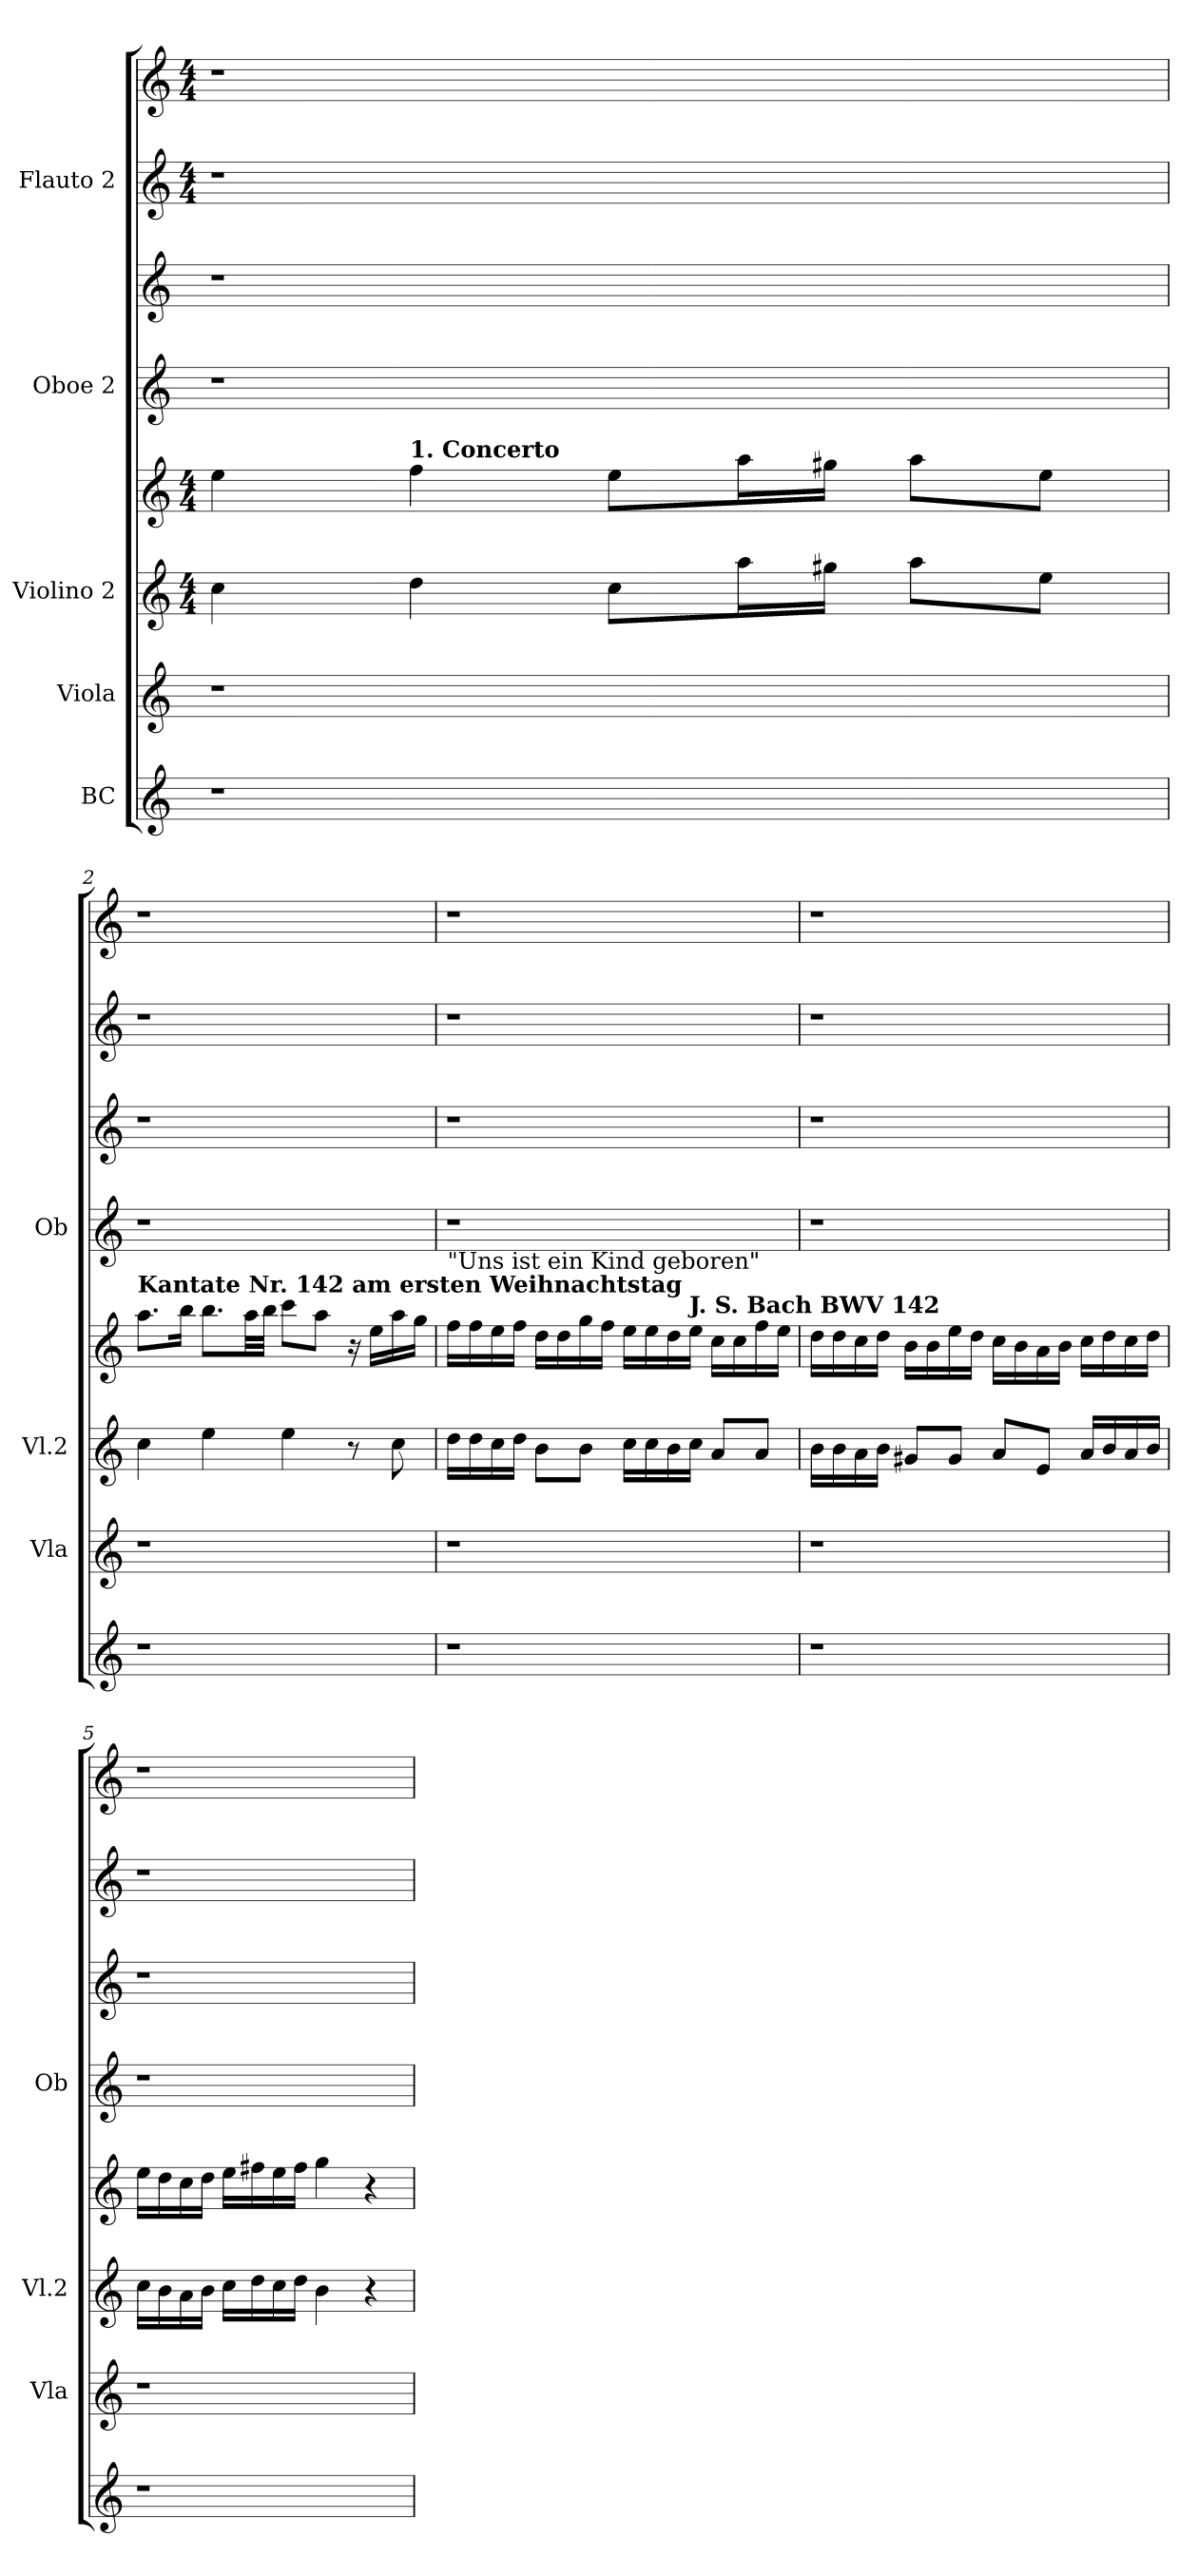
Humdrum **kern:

**kern	**kern	**kern	**kern	**kern	**kern	**kern	**kern
*part5	*part4	*part3	*part3	*part2	*part2	*part1	*part1
*staff8	*staff7	*staff6	*staff5	*staff4	*staff3	*staff2	*staff1
*I"BC	*I"Viola	*I"Violino 2	*	*I"Oboe 2	*	*I"Flauto 2	*
*	*I'Vla	*I'Vl.2	*	*I'Ob	*	*	*
*clefG2	*clefG2	*clefG2	*clefG2	*clefG2	*clefG2	*clefG2	*clefG2
*k[]	*k[]	*k[]	*k[]	*k[]	*k[]	*k[]	*k[]
*	*	*M4/4	*M4/4	*	*	*M4/4	*M4/4
=1	=1	=1	=1	=1	=1	=1	=1
1r	1r	4cc\	4ee\	1r	1r	1r	1r
!	!	!	!LO:TX:a:B:t=1. Concerto	!	!	!	!
.	.	4dd\	4ff\	.	.	.	.
.	.	8cc\L	8ee\L	.	.	.	.
.	.	16aa\L	16aa\L	.	.	.	.
.	.	16gg#X\JJ	16gg#X\JJ	.	.	.	.
.	.	8aa\L	8aa\L	.	.	.	.
.	.	8ee\J	8ee\J	.	.	.	.
=2	=2	=2	=2	=2	=2	=2	=2
!	!	!	!LO:TX:a:B:t=Kantate Nr. 142 am ersten Weihnachtstag	!	!	!	!
1r	1r	4cc\	8.aa\L	1r	1r	1r	1r
.	.	.	16bb\Jk	.	.	.	.
.	.	4ee\	8.bb\L	.	.	.	.
.	.	.	32aa\LL	.	.	.	.
.	.	.	32bb\JJJ	.	.	.	.
.	.	4ee\	8ccc\L	.	.	.	.
.	.	.	8aa\J	.	.	.	.
.	.	8r	16r	.	.	.	.
.	.	.	16ee\LL	.	.	.	.
.	.	8cc\	16aa\	.	.	.	.
.	.	.	16gg\JJ	.	.	.	.
!!LO:LB:g=z
=3	=3	=3	=3	=3	=3	=3	=3
!	!	!	!LO:TX:a:t="Uns ist ein Kind geboren"	!	!	!	!
1r	1r	16dd\LL	16ff\LL	1r	1r	1r	1r
.	.	16dd\	16ff\	.	.	.	.
.	.	16cc\	16ee\	.	.	.	.
.	.	16dd\JJ	16ff\JJ	.	.	.	.
.	.	8b\L	16dd\LL	.	.	.	.
.	.	.	16dd\	.	.	.	.
.	.	8b\J	16gg\	.	.	.	.
.	.	.	16ff\JJ	.	.	.	.
.	.	16cc\LL	16ee\LL	.	.	.	.
.	.	16cc\	16ee\	.	.	.	.
.	.	16b\	16dd\	.	.	.	.
!	!	!	!LO:TX:a:B:t=J. S. Bach BWV 142	!	!	!	!
.	.	16cc\JJ	16ee\JJ	.	.	.	.
.	.	8a/L	16cc\LL	.	.	.	.
.	.	.	16cc\	.	.	.	.
.	.	8a/J	16ff\	.	.	.	.
.	.	.	16ee\JJ	.	.	.	.
!!LO:PB:g=z
=4	=4	=4	=4	=4	=4	=4	=4
1r	1r	16b\LL	16dd\LL	1r	1r	1r	1r
.	.	16b\	16dd\	.	.	.	.
.	.	16a\	16cc\	.	.	.	.
.	.	16b\JJ	16dd\JJ	.	.	.	.
.	.	8g#X/L	16b\LL	.	.	.	.
.	.	.	16b\	.	.	.	.
.	.	8g#/J	16ee\	.	.	.	.
.	.	.	16dd\JJ	.	.	.	.
.	.	8a/L	16cc\LL	.	.	.	.
.	.	.	16b\	.	.	.	.
.	.	8e/J	16a\	.	.	.	.
.	.	.	16b\JJ	.	.	.	.
.	.	16a/LL	16cc\LL	.	.	.	.
.	.	16b/	16dd\	.	.	.	.
.	.	16a/	16cc\	.	.	.	.
.	.	16b/JJ	16dd\JJ	.	.	.	.
=5	=5	=5	=5	=5	=5	=5	=5
1r	1r	16cc\LL	16ee\LL	1r	1r	1r	1r
.	.	16b\	16dd\	.	.	.	.
.	.	16a\	16cc\	.	.	.	.
.	.	16b\JJ	16dd\JJ	.	.	.	.
.	.	16cc\LL	16ee\LL	.	.	.	.
.	.	16dd\	16ff#X\	.	.	.	.
.	.	16cc\	16ee\	.	.	.	.
.	.	16dd\JJ	16ff#\JJ	.	.	.	.
.	.	4b\	4gg\	.	.	.	.
.	.	4r	4r	.	.	.	.
=	=	=	=	=	=	=	=
*-	*-	*-	*-	*-	*-	*-	*-
